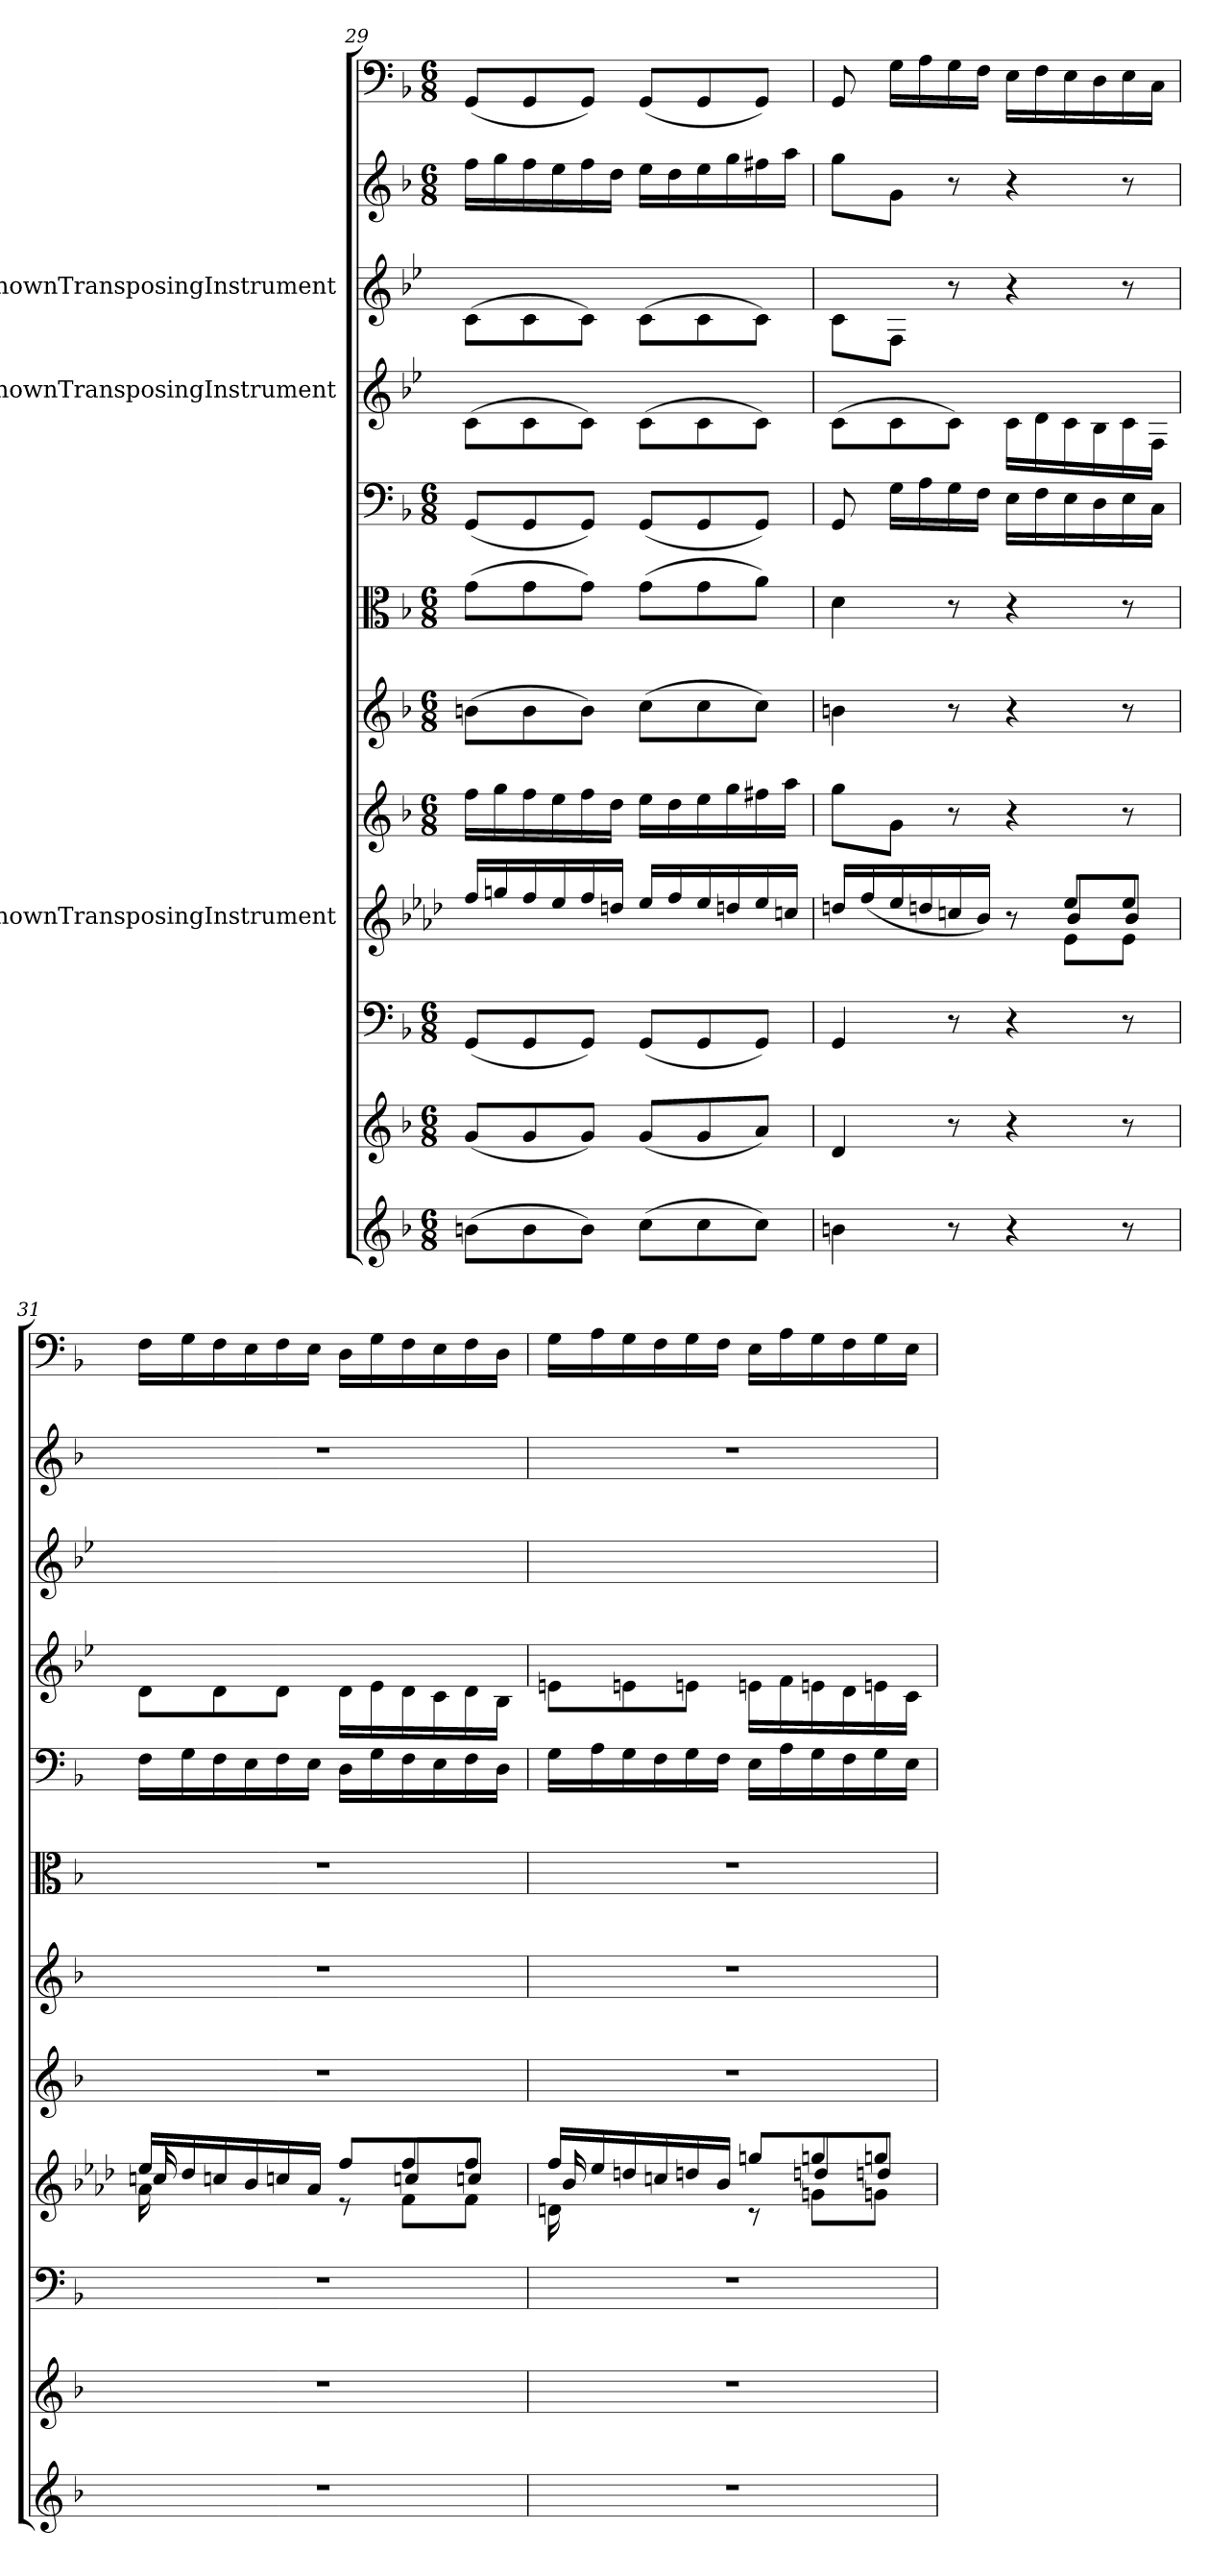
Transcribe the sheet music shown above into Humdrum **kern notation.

**kern	**kern	**kern	**kern	**kern	**kern	**kern	**kern	**kern	**kern	**kern	**kern
*part12	*part11	*part10	*part9	*part8	*part7	*part6	*part5	*part4	*part3	*part2	*part1
*staff12	*staff11	*staff10	*staff9	*staff8	*staff7	*staff6	*staff5	*staff4	*staff3	*staff2	*staff1
*	*	*	*I"UnknownTransposingInstrument	*	*	*	*	*I"UnknownTransposingInstrument	*I"UnknownTransposingInstrument	*	*
*clefG2	*clefG2	*clefF4	*clefG2	*clefG2	*clefG2	*clefC3	*clefF4	*clefG2	*clefG2	*clefG2	*clefF4
*	*	*	*ITrd2c3	*	*	*	*	*ITrd-4c-7	*ITrd-4c-7	*	*
*k[b-]	*k[b-]	*k[b-]	*k[b-]	*k[b-]	*k[b-]	*k[b-]	*k[b-]	*k[b-]	*k[b-]	*k[b-]	*k[b-]
*F:	*F:	*F:	*	*F:	*F:	*F:	*F:	*	*	*F:	*F:
*M6/8	*M6/8	*M6/8	*	*M6/8	*M6/8	*M6/8	*M6/8	*	*	*M6/8	*M6/8
=29	=29	=29	=29	=29	=29	=29	=29	=29	=29	=29	=29
(8bn\L	(8g/L	(8GG/L	16dd/LL	16ff\LL	(8bn\L	(8g\L	(8GG/L	(8g\L	(8g\L	16ff\LL	(8GG/L
.	.	.	16een/	16gg\	.	.	.	.	.	16gg\	.
8b\	8g/	8GG/	16dd/	16ff\	8b\	8g\	8GG/	8g\	8g\	16ff\	8GG/
.	.	.	16cc/	16ee\	.	.	.	.	.	16ee\	.
8b\J)	8g/J)	8GG/J)	16dd/	16ff\	8b\J)	8g\J)	8GG/J)	8g\J)	8g\J)	16ff\	8GG/J)
.	.	.	16bn/JJ	16dd\JJ	.	.	.	.	.	16dd\JJ	.
(8cc\L	(8g/L	(8GG/L	16cc/LL	16ee\LL	(8cc\L	(8g\L	(8GG/L	(8g\L	(8g\L	16ee\LL	(8GG/L
.	.	.	16dd/	16dd\	.	.	.	.	.	16dd\	.
8cc\	8g/	8GG/	16cc/	16ee\	8cc\	8g\	8GG/	8g\	8g\	16ee\	8GG/
.	.	.	16bn/	16gg\	.	.	.	.	.	16gg\	.
8cc\J)	8a/J)	8GG/J)	16cc/	16ff#X\	8cc\J)	8a\J)	8GG/J)	8g\J)	8g\J)	16ff#X\	8GG/J)
.	.	.	16an/JJ	16aa\JJ	.	.	.	.	.	16aa\JJ	.
=30	=30	=30	=30	=30	=30	=30	=30	=30	=30	=30	=30
*	*	*	*^	*	*	*	*	*	*	*	*
*	*	*	*	*^	*	*	*	*	*	*	*	*
4bn\	4d/	4GG/	16bn/LL	2ryy	2ryy	8gg\L	4bn\	4d\	8GG/	(8g\L	8g\L	8gg\L	8GG/
.	.	.	(16dd/	.	.	.	.	.	.	.	.	.	.
.	.	.	16cc/	.	.	8g\J	.	.	16G\LL	8g\	8c\J	8g\J	16G\LL
.	.	.	16bn/	.	.	.	.	.	16A\	.	.	.	16A\
8r	8r	8r	16an/	.	.	8r	8r	8r	16G\	8g\J)	8r	8r	16G\
.	.	.	16g/JJ)	.	.	.	.	.	16F\JJ	.	.	.	16F\JJ
4r	4r	4r	8r	.	.	4r	4r	4r	16E\LL	16g\LL	4r	4r	16E\LL
.	.	.	.	.	.	.	.	.	16F\	16a\	.	.	16F\
.	.	.	8cc/L	8g/L	8c\L	.	.	.	16E\	16g\	.	.	16E\
.	.	.	.	.	.	.	.	.	16D\	16f\	.	.	16D\
8r	8r	8r	8cc/J	8g/J	8c\J	8r	8r	8r	16E\	16g\	8r	8r	16E\
.	.	.	.	.	.	.	.	.	16C\JJ	16c\JJ	.	.	16C\JJ
=31	=31	=31	=31	=31	=31	=31	=31	=31	=31	=31	=31	=31	=31
2.r	2.r	2.r	16cc/LL	16an/	16f\	2.r	2.r	2.r	16F\LL	8a\L	2.r	2.r	16F\LL
.	.	.	16b-/	4..ryy	4ryy	.	.	.	16G\	.	.	.	16G\
.	.	.	16an/	.	.	.	.	.	16F\	8a\	.	.	16F\
.	.	.	16g/	.	.	.	.	.	16E\	.	.	.	16E\
.	.	.	16an/	.	.	.	.	.	16F\	8a\J	.	.	16F\
.	.	.	16f/JJ	.	16ryy	.	.	.	16E\JJ	.	.	.	16E\JJ
.	.	.	8dd/L	.	8r	.	.	.	16D\LL	16a\LL	.	.	16D\LL
.	.	.	.	.	.	.	.	.	16G\	16b-\	.	.	16G\
.	.	.	8dd/	8an/L	8d\L	.	.	.	16F\	16a\	.	.	16F\
.	.	.	.	.	.	.	.	.	16E\	16g\	.	.	16E\
.	.	.	8dd/J	8an/J	8d\J	.	.	.	16F\	16a\	.	.	16F\
.	.	.	.	.	.	.	.	.	16D\JJ	16f\JJ	.	.	16D\JJ
=32	=32	=32	=32	=32	=32	=32	=32	=32	=32	=32	=32	=32	=32
2.r	2.r	2.r	16dd/LL	16g/	16Bn\	2.r	2.r	2.r	16G\LL	8bn\L	2.r	2.r	16G\LL
.	.	.	16cc/	4..ryy	4ryy	.	.	.	16A\	.	.	.	16A\
.	.	.	16bn/	.	.	.	.	.	16G\	8bn\	.	.	16G\
.	.	.	16an/	.	.	.	.	.	16F\	.	.	.	16F\
.	.	.	16bn/	.	.	.	.	.	16G\	8bn\J	.	.	16G\
.	.	.	16g/JJ	.	16ryy	.	.	.	16F\JJ	.	.	.	16F\JJ
.	.	.	8een/L	.	8r	.	.	.	16E\LL	16bn\LL	.	.	16E\LL
.	.	.	.	.	.	.	.	.	16A\	16cc\	.	.	16A\
.	.	.	8een/	8bn/L	8en\L	.	.	.	16G\	16bn\	.	.	16G\
.	.	.	.	.	.	.	.	.	16F\	16a\	.	.	16F\
.	.	.	8een/J	8bn/J	8en\J	.	.	.	16G\	16bn\	.	.	16G\
.	.	.	.	.	.	.	.	.	16E\JJ	16g\JJ	.	.	16E\JJ
*	*	*	*v	*v	*v	*	*	*	*	*	*	*	*
=	=	=	=	=	=	=	=	=	=	=	=
*-	*-	*-	*-	*-	*-	*-	*-	*-	*-	*-	*-
